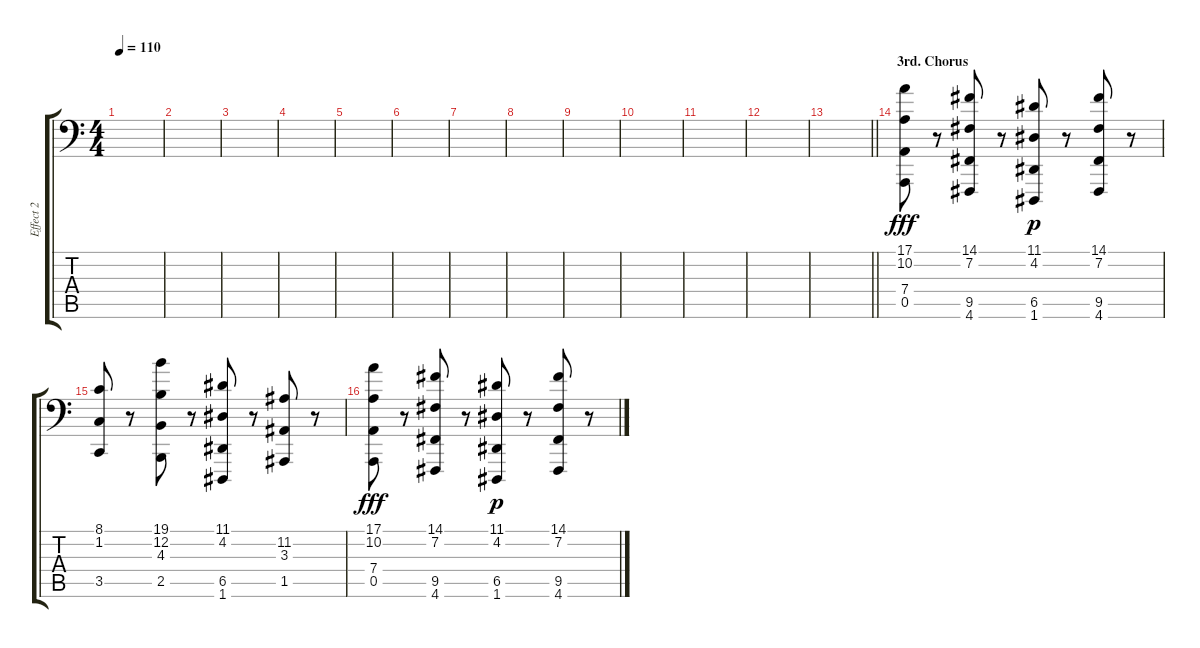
\track ("Effect 2" "Effect 2") {instrument distortionguitar}
\staff {score tabs}
\tuning (E2 B1 G1 D1 A0 D0) {hide}
\ts (4 4)
\tempo 110
\clef f4
\ks c
|
|
|
|
|
|
|
|
|
|
|
|
\barLineRight lightlight
|
\section ("" "3rd. Chorus")
(17.1 10.2 7.4 0.5).8{dy fff} r.8 (14.1 7.2 9.5 4.6).8 r.8 (11.1 4.2 6.5 1.6).8{dy p} r.8 (14.1 7.2 9.5 4.6).8 r.8 |
(8.1 1.2 3.5).8 r.8 (19.1 12.2 4.3 2.5).8 r.8 (11.1 4.2 6.5 1.6).8 r.8 (11.2 3.3 1.5).8 r.8 |
(17.1 10.2 7.4 0.5).8{dy fff} r.8 (14.1 7.2 9.5 4.6).8 r.8 (11.1 4.2 6.5 1.6).8{dy p} r.8 (14.1 7.2 9.5 4.6).8 r.8
